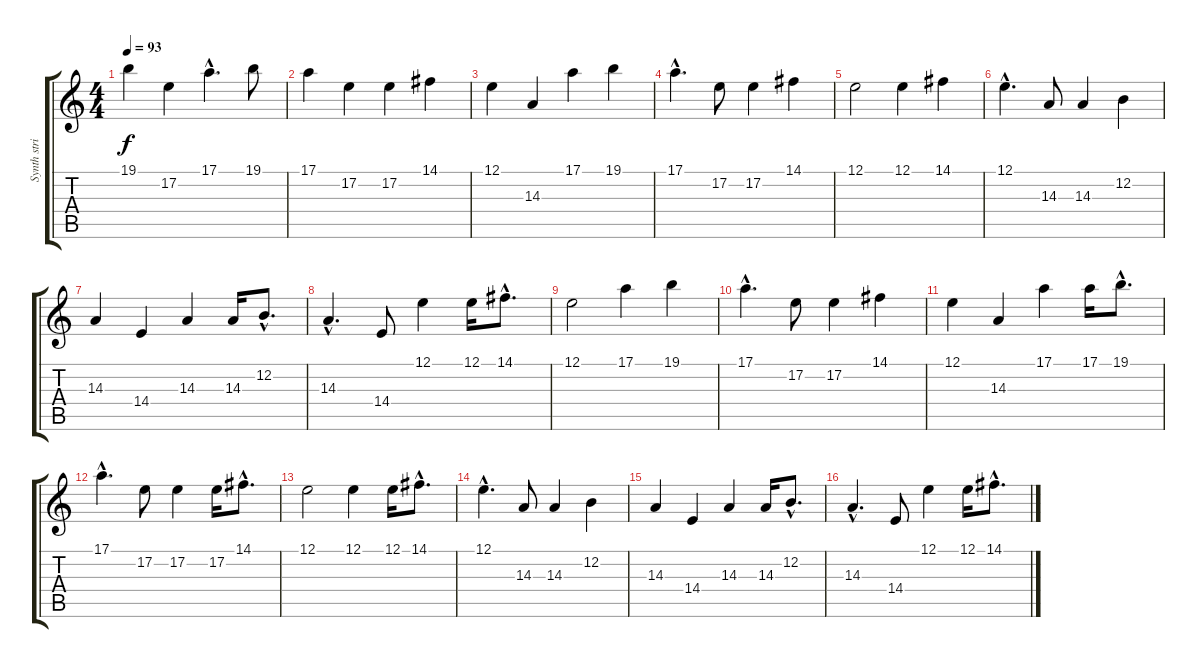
\track ("Synth strings" "Synth stri") {instrument synthstrings1}
\staff {score tabs}
\tuning (E4 B3 G3 D3 A2 E2) {hide}
\ts (4 4)
\tempo 93
\clef g2
\ks c
19.1.4{dy f} 17.2.4 17.1{hac}.4{d} 19.1.8 |
17.1.4 17.2.4 17.2.4 14.1.4 |
12.1.4 14.3.4 17.1.4 19.1.4 |
17.1{hac}.4{d} 17.2.8 17.2.4 14.1.4 |
12.1.2 12.1.4 14.1.4 |
12.1{hac}.4{d} 14.3.8 14.3.4 12.2.4 |
14.3.4 14.4.4 14.3.4 14.3.16 12.2{hac}.8{d} |
14.3{hac}.4{d} 14.4.8 12.1.4 12.1.16 14.1{hac}.8{d} |
12.1.2 17.1.4 19.1.4 |
17.1{hac}.4{d} 17.2.8 17.2.4 14.1.4 |
12.1.4 14.3.4 17.1.4 17.1.16 19.1{hac}.8{d} |
17.1{hac}.4{d} 17.2.8 17.2.4 17.2.16 14.1{hac}.8{d} |
12.1.2 12.1.4 12.1.16 14.1{hac}.8{d} |
12.1{hac}.4{d} 14.3.8 14.3.4 12.2.4 |
14.3.4 14.4.4 14.3.4 14.3.16 12.2{hac}.8{d} |
14.3{hac}.4{d} 14.4.8 12.1.4 12.1.16 14.1{hac}.8{d}
